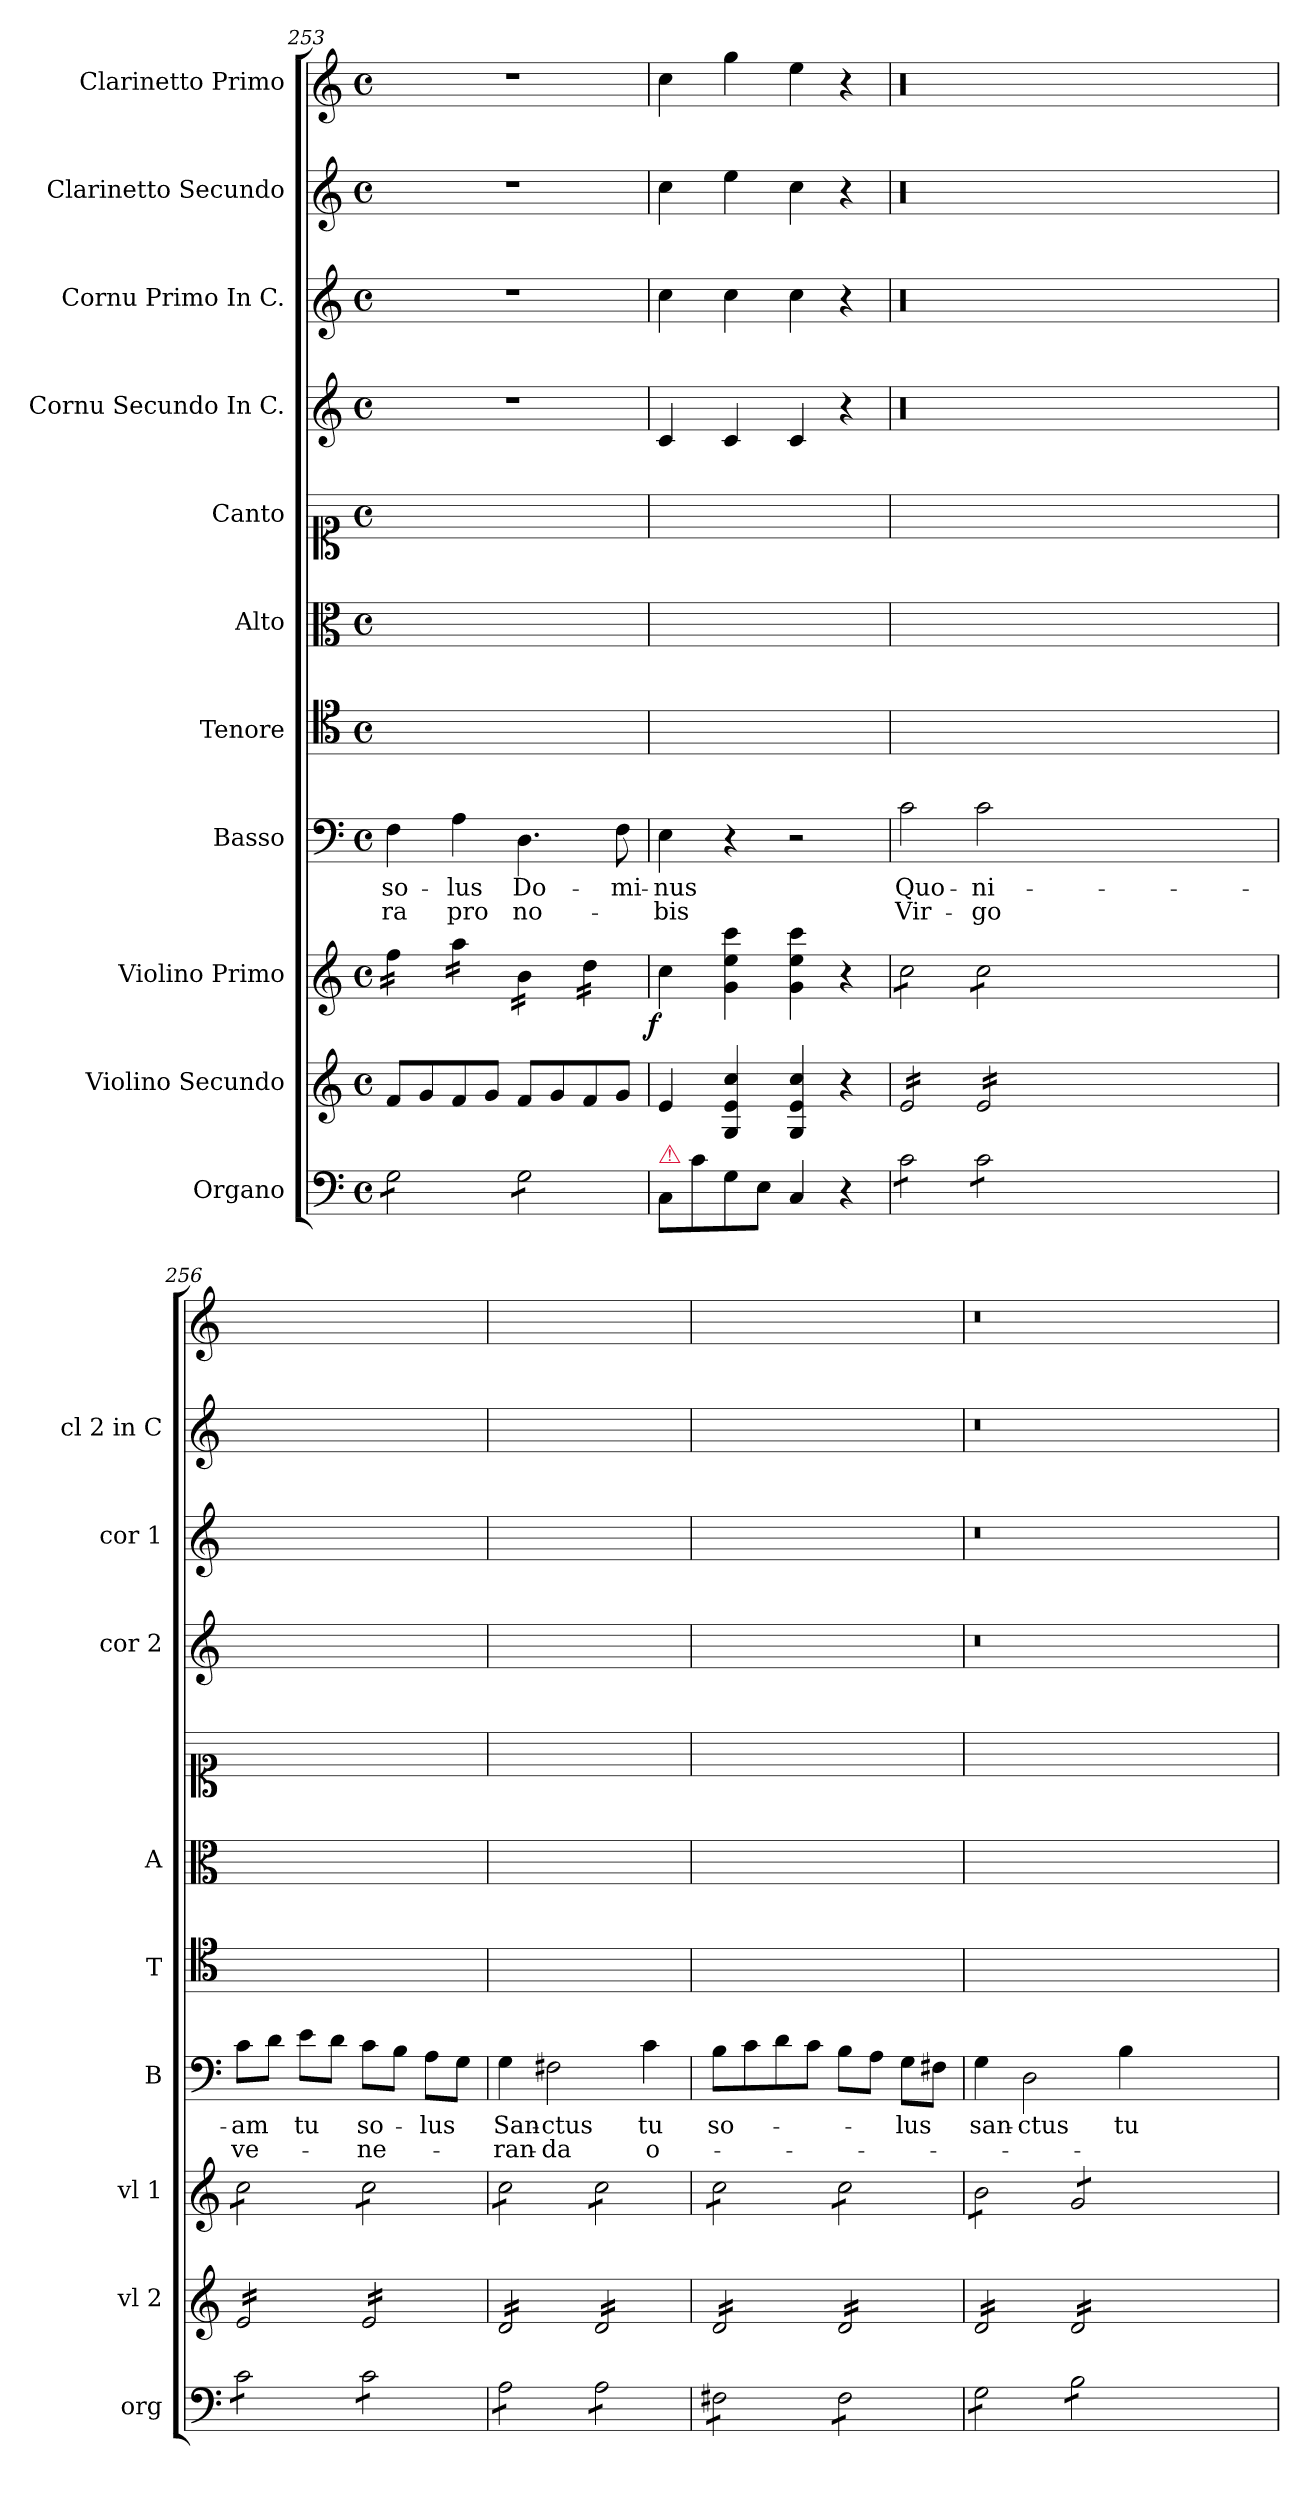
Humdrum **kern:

**kern	**kern	**kern	**dynam	**kern	**text	**text	**kern	**kern	**kern	**kern	**kern	**kern	**kern
*part11	*part10	*part9	*part9	*part8	*part8	*part8	*part7	*part6	*part5	*part4	*part3	*part2	*part1
*staff11	*staff10	*staff9	*staff9	*staff8	*staff8	*staff8	*staff7	*staff6	*staff5	*staff4	*staff3	*staff2	*staff1
*I"Organo	*I"Violino Secundo	*I"Violino Primo	*	*I"Basso	*	*	*I"Tenore	*I"Alto	*I"Canto	*I"Cornu Secundo In C.	*I"Cornu Primo In C.	*I"Clarinetto Secundo	*I"Clarinetto Primo
*I'org	*I'vl 2	*I'vl 1	*	*I'B	*	*	*I'T	*I'A	*	*I'cor 2	*I'cor 1	*I'cl 2 in C	*
*clefF4	*clefG2	*clefG2	*	*clefF4	*	*	*clefC4	*clefC3	*clefC1	*clefG2	*clefG2	*clefG2	*clefG2
*k[]	*k[]	*k[]	*	*k[]	*	*	*k[]	*k[]	*k[]	*k[]	*k[]	*k[]	*k[]
*M4/4	*M4/4	*M4/4	*	*M4/4	*	*	*M4/4	*M4/4	*M4/4	*M4/4	*M4/4	*M4/4	*M4/4
*met(c)	*met(c)	*met(c)	*	*met(c)	*	*	*met(c)	*met(c)	*met(c)	*met(c)	*met(c)	*met(c)	*met(c)
=253	=253	=253	=253	=253	=253	=253	=253	=253	=253	=253	=253	=253	=253
*tremolo	*	*	*	*	*	*	*	*	*	*	*	*	*
*	*	*tremolo	*	*	*	*	*	*	*	*	*	*	*
8G\L	8f/L	16ff\LL	.	4F\	so-	-ra	1ryy	1ryy	1ryy	1r	1r	1r	1r
.	.	16ff\	.	.	.	.	.	.	.	.	.	.	.
8G\	8g/	16ff\	.	.	.	.	.	.	.	.	.	.	.
.	.	16ff\JJ	.	.	.	.	.	.	.	.	.	.	.
8G\	8f/	16aa\LL	.	4A\	-lus	pro	.	.	.	.	.	.	.
.	.	16aa\	.	.	.	.	.	.	.	.	.	.	.
8G\J	8g/J	16aa\	.	.	.	.	.	.	.	.	.	.	.
.	.	16aa\JJ	.	.	.	.	.	.	.	.	.	.	.
8G\L	8f/L	16b\LL	.	4.D\	Do-	no-	.	.	.	.	.	.	.
.	.	16b\	.	.	.	.	.	.	.	.	.	.	.
8G\	8g/	16b\	.	.	.	.	.	.	.	.	.	.	.
.	.	16b\JJ	.	.	.	.	.	.	.	.	.	.	.
8G\	8f/	16dd\LL	.	.	.	.	.	.	.	.	.	.	.
.	.	16dd\	.	.	.	.	.	.	.	.	.	.	.
8G\J	8g/J	16dd\	.	8F\	-mi-	.	.	.	.	.	.	.	.
*Xtremolo	*	*	*	*	*	*	*	*	*	*	*	*	*
.	.	16dd\JJ	.	.	.	.	.	.	.	.	.	.	.
*	*	*Xtremolo	*	*	*	*	*	*	*	*	*	*	*
=254	=254	=254	=254	=254	=254	=254	=254	=254	=254	=254	=254	=254	=254
!LO:TX:a:color=crimson:t=⚠	!	!	!	!	!	!	!	!	!	!	!	!	!
!	!	!	!LO:DY:b:rj	!	!	!	!	!	!	!	!	!	!
8C/L	4e/	4cc\	f.	4E\	-nus	-bis	1ryy	1ryy	1ryy	4c/	4cc\	4cc\	4cc\
8c\	.	.	.	.	.	.	.	.	.	.	.	.	.
8G\	4G/ 4e/ 4cc/	4g\ 4ee\ 4ccc\	.	4r	.	.	.	.	.	4c/	4cc\	4ee\	4gg\
8E\J	.	.	.	.	.	.	.	.	.	.	.	.	.
4C/	4G/ 4e/ 4cc/	4g\ 4ee\ 4ccc\	.	2r	.	.	.	.	.	4c/	4cc\	4cc\	4ee\
4r	4r	4r	.	.	.	.	.	.	.	4r	4r	4r	4r
=255	=255	=255	=255	=255	=255	=255	=255	=255	=255	=255	=255	=255	=255
*tremolo	*	*	*	*	*	*	*	*	*	*	*	*	*
*	*tremolo	*	*	*	*	*	*	*	*	*	*	*	*
*	*	*tremolo	*	*	*	*	*	*	*	*	*	*	*
8c\L	16e/LL	8cc\L	.	2c\	Quo-	Vir-	1ryy	1ryy	1ryy	00r	00r	00r	00r
.	16e/	.	.	.	.	.	.	.	.	.	.	.	.
8c\	16e/	8cc\	.	.	.	.	.	.	.	.	.	.	.
.	16e/	.	.	.	.	.	.	.	.	.	.	.	.
8c\	16e/	8cc\	.	.	.	.	.	.	.	.	.	.	.
.	16e/	.	.	.	.	.	.	.	.	.	.	.	.
8c\J	16e/	8cc\J	.	.	.	.	.	.	.	.	.	.	.
.	16e/JJ	.	.	.	.	.	.	.	.	.	.	.	.
8c\L	16e/LL	8cc\L	.	2c\	-ni-	-go	.	.	.	.	.	.	.
.	16e/	.	.	.	.	.	.	.	.	.	.	.	.
8c\	16e/	8cc\	.	.	.	.	.	.	.	.	.	.	.
.	16e/	.	.	.	.	.	.	.	.	.	.	.	.
8c\	16e/	8cc\	.	.	.	.	.	.	.	.	.	.	.
.	16e/	.	.	.	.	.	.	.	.	.	.	.	.
8c\J	16e/	8cc\J	.	.	.	.	.	.	.	.	.	.	.
.	16e/JJ	.	.	.	.	.	.	.	.	.	.	.	.
0.ryy	0.ryy	0.ryy	.	0.ryy	.	.	0.ryy	0.ryy	0.ryy	.	.	.	.
=256	=256	=256	=256	=256	=256	=256	=256	=256	=256	=256	=256	=256	=256
8c\L	16e/LL	8cc\L	.	8c\L	-am	ve-	1ryy	1ryy	1ryy	1ryy	1ryy	1ryy	1ryy
.	16e/	.	.	.	.	.	.	.	.	.	.	.	.
8c\	16e/	8cc\	.	8d\J	.	.	.	.	.	.	.	.	.
.	16e/	.	.	.	.	.	.	.	.	.	.	.	.
8c\	16e/	8cc\	.	8e\L	tu	.	.	.	.	.	.	.	.
.	16e/	.	.	.	.	.	.	.	.	.	.	.	.
8c\J	16e/	8cc\J	.	8d\J	.	.	.	.	.	.	.	.	.
.	16e/JJ	.	.	.	.	.	.	.	.	.	.	.	.
8c\L	16e/LL	8cc\L	.	8c\L	so-	-ne-	.	.	.	.	.	.	.
.	16e/	.	.	.	.	.	.	.	.	.	.	.	.
8c\	16e/	8cc\	.	8B\J	.	.	.	.	.	.	.	.	.
.	16e/	.	.	.	.	.	.	.	.	.	.	.	.
8c\	16e/	8cc\	.	8A\L	-lus	.	.	.	.	.	.	.	.
.	16e/	.	.	.	.	.	.	.	.	.	.	.	.
8c\J	16e/	8cc\J	.	8G\J	.	.	.	.	.	.	.	.	.
.	16e/JJ	.	.	.	.	.	.	.	.	.	.	.	.
=257	=257	=257	=257	=257	=257	=257	=257	=257	=257	=257	=257	=257	=257
8A\L	16d/LL	8cc\L	.	4G\	San-	-ran-	1ryy	1ryy	1ryy	1ryy	1ryy	1ryy	1ryy
.	16d/	.	.	.	.	.	.	.	.	.	.	.	.
8A\	16d/	8cc\	.	.	.	.	.	.	.	.	.	.	.
.	16d/	.	.	.	.	.	.	.	.	.	.	.	.
8A\	16d/	8cc\	.	2F#X\	-ctus	-da	.	.	.	.	.	.	.
.	16d/	.	.	.	.	.	.	.	.	.	.	.	.
8A\J	16d/	8cc\J	.	.	.	.	.	.	.	.	.	.	.
.	16d/JJ	.	.	.	.	.	.	.	.	.	.	.	.
8A\L	16d/LL	8cc\L	.	.	.	.	.	.	.	.	.	.	.
.	16d/	.	.	.	.	.	.	.	.	.	.	.	.
8A\	16d/	8cc\	.	.	.	.	.	.	.	.	.	.	.
.	16d/	.	.	.	.	.	.	.	.	.	.	.	.
8A\	16d/	8cc\	.	4c\	tu	o-	.	.	.	.	.	.	.
.	16d/	.	.	.	.	.	.	.	.	.	.	.	.
8A\J	16d/	8cc\J	.	.	.	.	.	.	.	.	.	.	.
.	16d/JJ	.	.	.	.	.	.	.	.	.	.	.	.
=258	=258	=258	=258	=258	=258	=258	=258	=258	=258	=258	=258	=258	=258
8F#X\L	16d/LL	8cc\L	.	8B\L	so-	.	1ryy	1ryy	1ryy	1ryy	1ryy	1ryy	1ryy
.	16d/	.	.	.	.	.	.	.	.	.	.	.	.
8F#X\	16d/	8cc\	.	8c\	.	.	.	.	.	.	.	.	.
.	16d/	.	.	.	.	.	.	.	.	.	.	.	.
8F#X\	16d/	8cc\	.	8d\	.	.	.	.	.	.	.	.	.
.	16d/	.	.	.	.	.	.	.	.	.	.	.	.
8F#X\J	16d/	8cc\J	.	8c\J	.	.	.	.	.	.	.	.	.
.	16d/JJ	.	.	.	.	.	.	.	.	.	.	.	.
8F#\L	16d/LL	8cc\L	.	8B\L	.	.	.	.	.	.	.	.	.
.	16d/	.	.	.	.	.	.	.	.	.	.	.	.
8F#\	16d/	8cc\	.	8A\J	.	.	.	.	.	.	.	.	.
.	16d/	.	.	.	.	.	.	.	.	.	.	.	.
8F#\	16d/	8cc\	.	8G\L	-lus	.	.	.	.	.	.	.	.
.	16d/	.	.	.	.	.	.	.	.	.	.	.	.
8F#\J	16d/	8cc\J	.	8F#X\J	.	.	.	.	.	.	.	.	.
.	16d/JJ	.	.	.	.	.	.	.	.	.	.	.	.
=259	=259	=259	=259	=259	=259	=259	=259	=259	=259	=259	=259	=259	=259
8G\L	16d/LL	8b\L	.	4G\	san-	.	1ryy	1ryy	1ryy	0r	0r	0r	0r
.	16d/	.	.	.	.	.	.	.	.	.	.	.	.
8G\	16d/	8b\	.	.	.	.	.	.	.	.	.	.	.
.	16d/	.	.	.	.	.	.	.	.	.	.	.	.
8G\	16d/	8b\	.	2D\	-ctus	.	.	.	.	.	.	.	.
.	16d/	.	.	.	.	.	.	.	.	.	.	.	.
8G\J	16d/	8b\J	.	.	.	.	.	.	.	.	.	.	.
.	16d/JJ	.	.	.	.	.	.	.	.	.	.	.	.
8B\L	16d/LL	8g/L	.	.	.	.	.	.	.	.	.	.	.
.	16d/	.	.	.	.	.	.	.	.	.	.	.	.
8B\	16d/	8g/	.	.	.	.	.	.	.	.	.	.	.
.	16d/	.	.	.	.	.	.	.	.	.	.	.	.
8B\	16d/	8g/	.	4B\	tu	.	.	.	.	.	.	.	.
.	16d/	.	.	.	.	.	.	.	.	.	.	.	.
8B\J	16d/	8g/J	.	.	.	.	.	.	.	.	.	.	.
*	*	*Xtremolo	*	*	*	*	*	*	*	*	*	*	*
*Xtremolo	*	*	*	*	*	*	*	*	*	*	*	*	*
.	16d/JJ	.	.	.	.	.	.	.	.	.	.	.	.
*	*Xtremolo	*	*	*	*	*	*	*	*	*	*	*	*
1ryy	1ryy	1ryy	.	1ryy	.	.	1ryy	1ryy	1ryy	.	.	.	.
=	=	=	=	=	=	=	=	=	=	=	=	=	=
*-	*-	*-	*-	*-	*-	*-	*-	*-	*-	*-	*-	*-	*-
